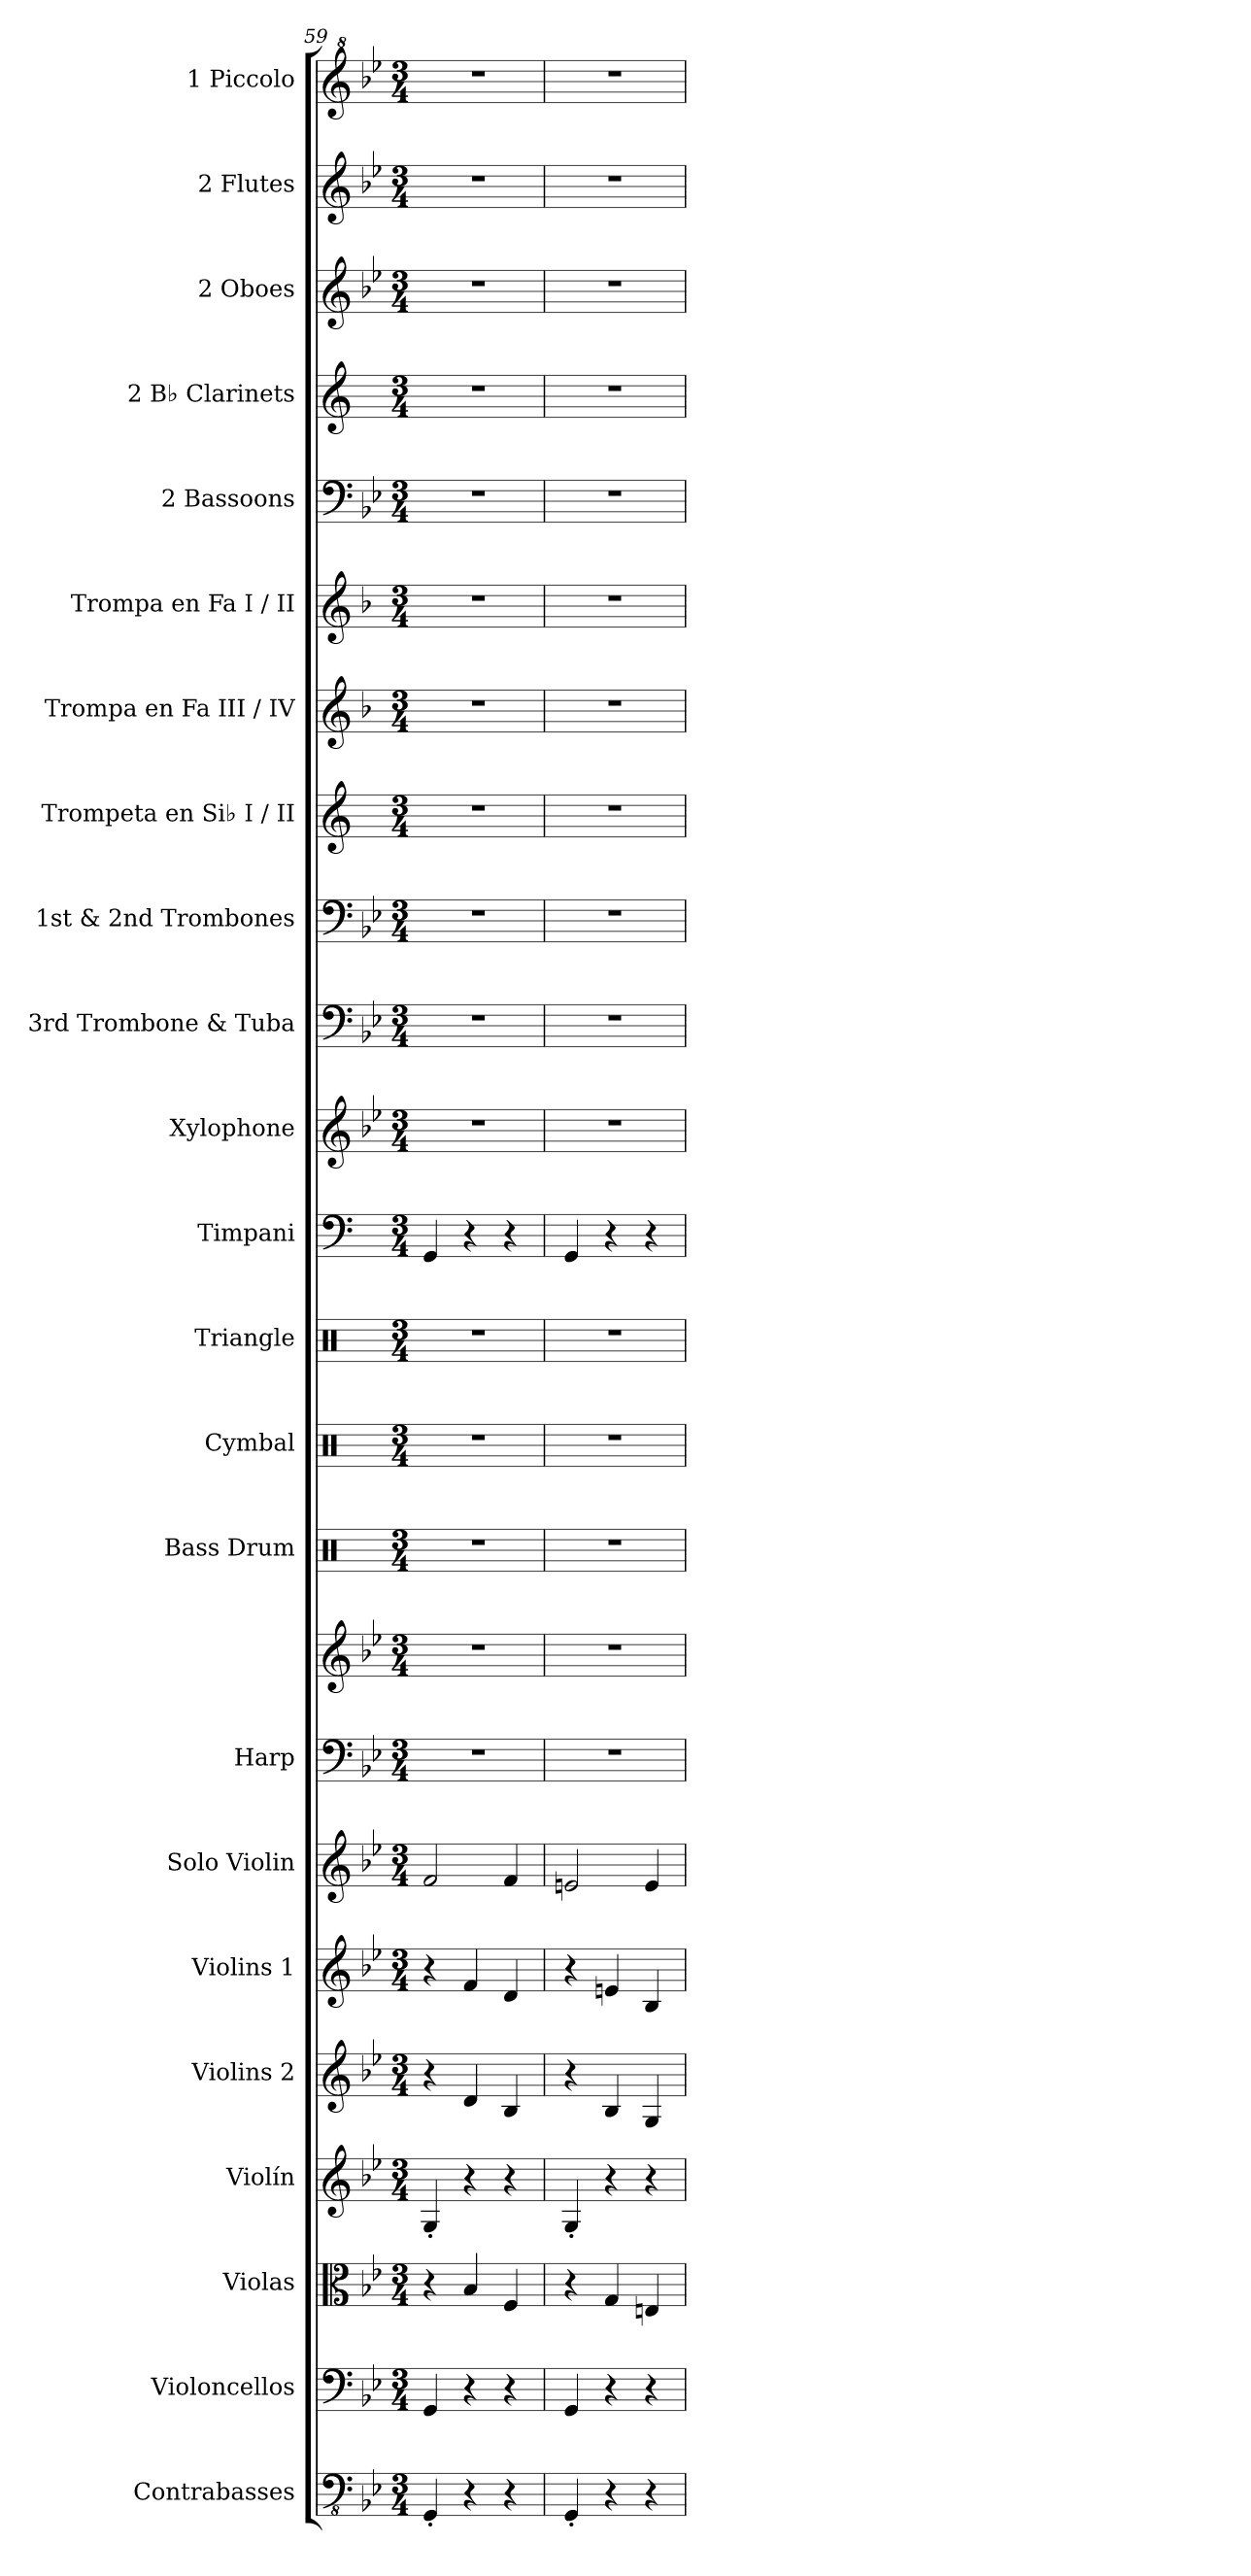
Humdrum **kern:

**kern	**kern	**kern	**kern	**kern	**kern	**kern	**kern	**kern	**kern	**kern	**kern	**kern	**kern	**kern	**kern	**kern	**kern	**kern	**kern	**kern	**kern	**kern	**kern
*part23	*part22	*part21	*part20	*part19	*part18	*part17	*part16	*part16	*part15	*part14	*part13	*part12	*part11	*part10	*part9	*part8	*part7	*part6	*part5	*part4	*part3	*part2	*part1
*staff24	*staff23	*staff22	*staff21	*staff20	*staff19	*staff18	*staff17	*staff16	*staff15	*staff14	*staff13	*staff12	*staff11	*staff10	*staff9	*staff8	*staff7	*staff6	*staff5	*staff4	*staff3	*staff2	*staff1
*I"Contrabasses	*I"Violoncellos	*I"Violas	*I"Violín	*I"Violins 2	*I"Violins 1	*I"Solo Violin	*I"Harp	*	*I"Bass Drum	*I"Cymbal	*I"Triangle	*I"Timpani	*I"Xylophone	*I"3rd Trombone     &amp; Tuba	*I"1st &amp; 2nd Trombones	*I"Trompeta en Si♭  I / II	*I"Trompa en Fa   III / IV	*I"Trompa en Fa I / II	*I"2 Bassoons	*I"2 B♭ Clarinets	*I"2 Oboes	*I"2 Flutes	*I"1 Piccolo
*I'Cbs.	*I'Vlcs.	*I'Vlas.	*I'Vln.	*I'Vlns. 2	*I'Vlns. 1	*I'S. Vln.	*I'Hrp.	*	*I'B. Dr.	*I'Cym.	*I'Trgl.	*I'Timp.	*I'Xyl.	*I'3rd Trb. &amp; Tba.	*I'1st &amp; 2nd    Trbs.	*I'Tpt. Si♭  I / II	*I'Trmp. Fa   III / IV	*I'Trmp. Fa I / II	*I'2 Bsns.	*I'2 B♭ Cls.	*I'2 Obs.	*I'2 Fls.	*I'1 Picc.
*clefFv4	*clefF4	*clefC3	*clefG2	*clefG2	*clefG2	*clefG2	*clefF4	*clefG2	*clefX	*clefX	*clefX	*clefF4	*clefG2	*clefF4	*clefF4	*clefG2	*clefG2	*clefG2	*clefF4	*clefG2	*clefG2	*clefG2	*clefG^2
*	*	*	*	*	*	*	*	*	*	*	*	*	*ITrd-7c-12	*	*	*ITrd1c2	*ITrd4c7	*ITrd4c7	*	*ITrd1c2	*	*	*ITrd-7c-12
*k[b-e-]	*k[b-e-]	*k[b-e-]	*k[b-e-]	*k[b-e-]	*k[b-e-]	*k[b-e-]	*k[b-e-]	*k[b-e-]	*k[]	*k[]	*k[]	*k[]	*k[b-e-]	*k[b-e-]	*k[b-e-]	*k[b-e-]	*k[b-e-]	*k[b-e-]	*k[b-e-]	*k[b-e-]	*k[b-e-]	*k[b-e-]	*k[b-e-]
*M3/4	*M3/4	*M3/4	*M3/4	*M3/4	*M3/4	*M3/4	*M3/4	*M3/4	*M3/4	*M3/4	*M3/4	*M3/4	*M3/4	*M3/4	*M3/4	*M3/4	*M3/4	*M3/4	*M3/4	*M3/4	*M3/4	*M3/4	*M3/4
=59	=59	=59	=59	=59	=59	=59	=59	=59	=59	=59	=59	=59	=59	=59	=59	=59	=59	=59	=59	=59	=59	=59	=59
4GGG'/	4GG/	4r	4G'/	4r	4r	2f/	2.r	2.r	2.r	2.r	2.r	4GG/	2.r	2.r	2.r	2.r	2.r	2.r	2.r	2.r	2.r	2.r	2.r
4r	4r	4B-/	4r	4d/	4f/	.	.	.	.	.	.	4r	.	.	.	.	.	.	.	.	.	.	.
4r	4r	4F/	4r	4B-/	4d/	4f/	.	.	.	.	.	4r	.	.	.	.	.	.	.	.	.	.	.
=60	=60	=60	=60	=60	=60	=60	=60	=60	=60	=60	=60	=60	=60	=60	=60	=60	=60	=60	=60	=60	=60	=60	=60
4GGG'/	4GG/	4r	4G'/	4r	4r	2en/	2.r	2.r	2.r	2.r	2.r	4GG/	2.r	2.r	2.r	2.r	2.r	2.r	2.r	2.r	2.r	2.r	2.r
4r	4r	4G/	4r	4B-/	4en/	.	.	.	.	.	.	4r	.	.	.	.	.	.	.	.	.	.	.
4r	4r	4En/	4r	4G/	4B-/	4e/	.	.	.	.	.	4r	.	.	.	.	.	.	.	.	.	.	.
=	=	=	=	=	=	=	=	=	=	=	=	=	=	=	=	=	=	=	=	=	=	=	=
*-	*-	*-	*-	*-	*-	*-	*-	*-	*-	*-	*-	*-	*-	*-	*-	*-	*-	*-	*-	*-	*-	*-	*-
